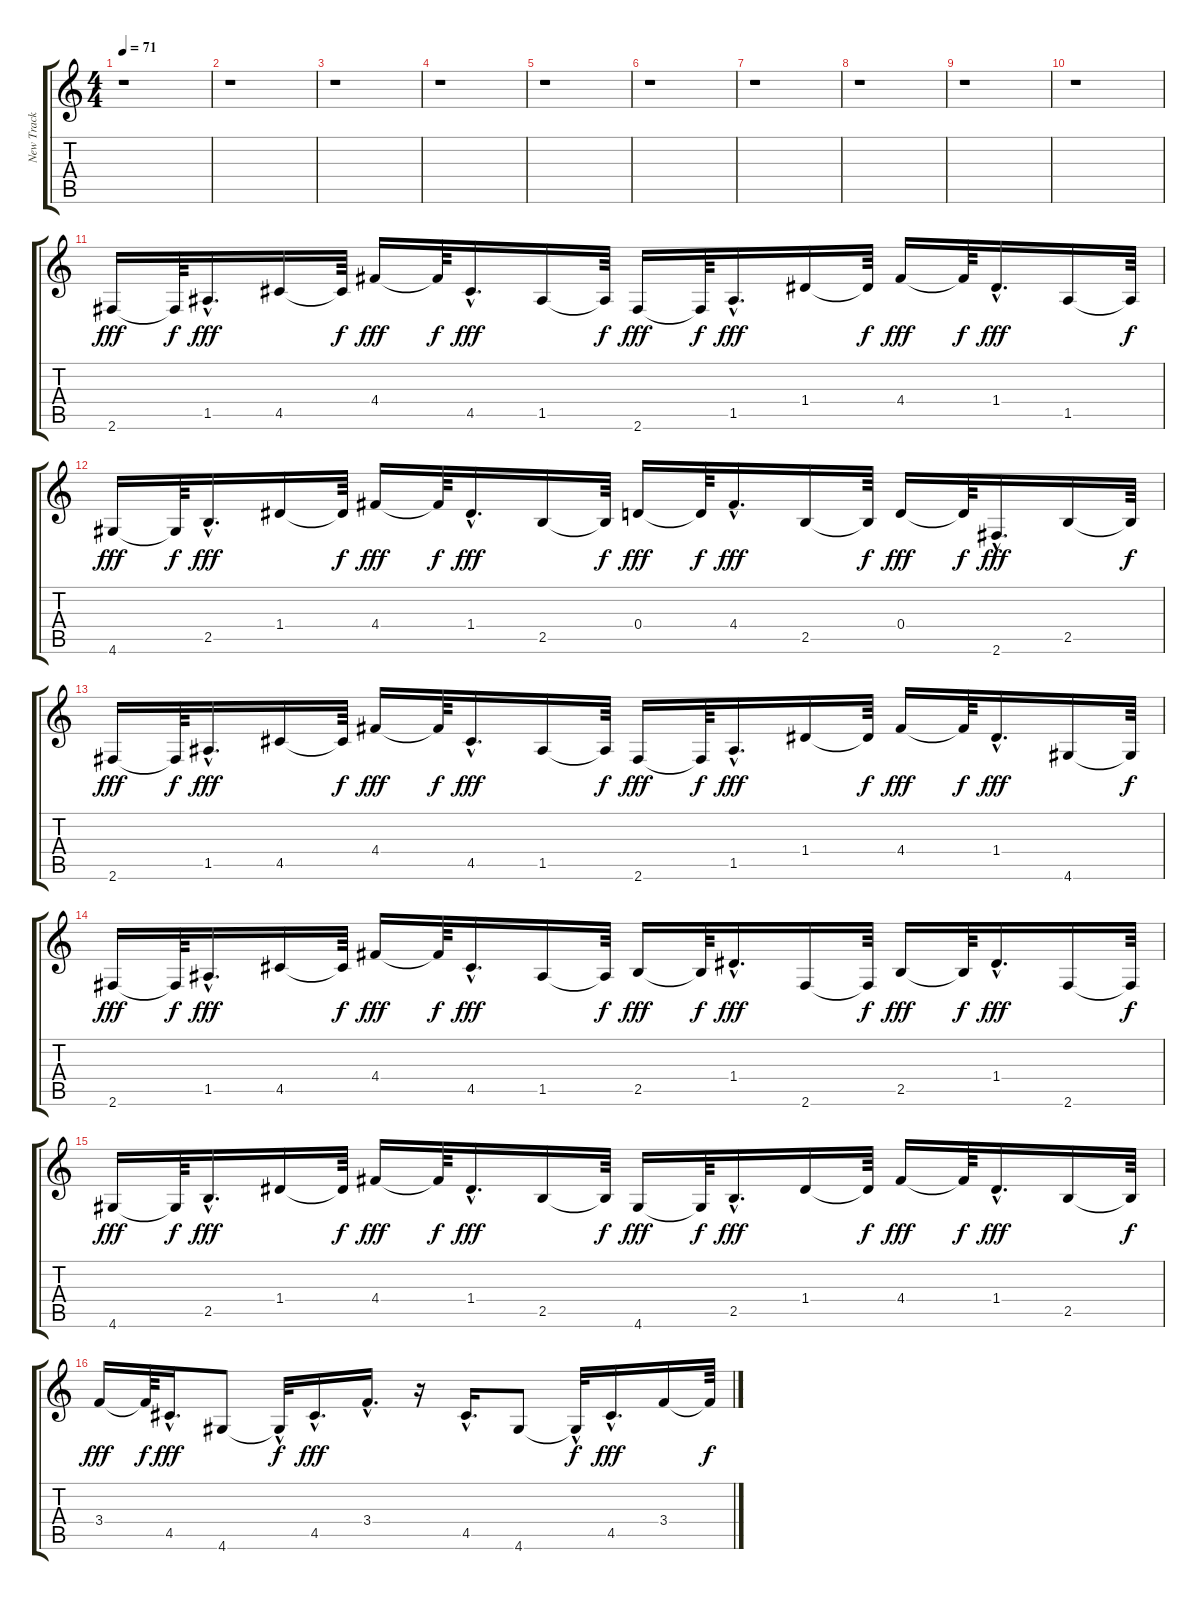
\track ("New Track           " "New Track ") {instrument acousticguitarsteel}
\staff {score tabs}
\tuning (E4 B3 G3 D3 A2 E2) {hide}
\ts (4 4)
\tempo 71
\clef g2
\ks c
r.1{dy fff instrument acousticguitarsteel} |
r.1 |
r.1 |
r.1 |
r.1 |
r.1 |
r.1 |
r.1 |
r.1 |
r.1 |
2.6.16 2.6{t}.64{dy f} 1.5{hac}.16{d dy fff} 4.5.16 4.5{t}.64{dy f} 4.4.16{dy fff} 4.4{t}.64{dy f} 4.5{hac}.16{d dy fff} 1.5.16 1.5{t}.64{dy f} 2.6.16{dy fff} 2.6{t}.64{dy f} 1.5{hac}.16{d dy fff} 1.4.16 1.4{t}.64{dy f} 4.4.16{dy fff} 4.4{t}.64{dy f} 1.4{hac}.16{d dy fff} 1.5.16 1.5{t}.64{dy f} |
4.6.16{dy fff} 4.6{t}.64{dy f} 2.5{hac}.16{d dy fff} 1.4.16 1.4{t}.64{dy f} 4.4.16{dy fff} 4.4{t}.64{dy f} 1.4{hac}.16{d dy fff} 2.5.16 2.5{t}.64{dy f} 0.4.16{dy fff} 0.4{t}.64{dy f} 4.4{hac}.16{d dy fff} 2.5.16 2.5{t}.64{dy f} 0.4.16{dy fff} 0.4{t}.64{dy f} 2.6{hac}.16{d dy fff} 2.5.16 2.5{t}.64{dy f} |
2.6.16{dy fff} 2.6{t}.64{dy f} 1.5{hac}.16{d dy fff} 4.5.16 4.5{t}.64{dy f} 4.4.16{dy fff} 4.4{t}.64{dy f} 4.5{hac}.16{d dy fff} 1.5.16 1.5{t}.64{dy f} 2.6.16{dy fff} 2.6{t}.64{dy f} 1.5{hac}.16{d dy fff} 1.4.16 1.4{t}.64{dy f} 4.4.16{dy fff} 4.4{t}.64{dy f} 1.4{hac}.16{d dy fff} 4.6.16 4.6{t}.64{dy f} |
2.6.16{dy fff} 2.6{t}.64{dy f} 1.5{hac}.16{d dy fff} 4.5.16 4.5{t}.64{dy f} 4.4.16{dy fff} 4.4{t}.64{dy f} 4.5{hac}.16{d dy fff} 1.5.16 1.5{t}.64{dy f} 2.5.16{dy fff} 2.5{t}.64{dy f} 1.4{hac}.16{d dy fff} 2.6.16 2.6{t}.64{dy f} 2.5.16{dy fff} 2.5{t}.64{dy f} 1.4{hac}.16{d dy fff} 2.6.16 2.6{t}.64{dy f} |
4.6.16{dy fff} 4.6{t}.64{dy f} 2.5{hac}.16{d dy fff} 1.4.16 1.4{t}.64{dy f} 4.4.16{dy fff} 4.4{t}.64{dy f} 1.4{hac}.16{d dy fff} 2.5.16 2.5{t}.64{dy f} 4.6.16{dy fff} 4.6{t}.64{dy f} 2.5{hac}.16{d dy fff} 1.4.16 1.4{t}.64{dy f} 4.4.16{dy fff} 4.4{t}.64{dy f} 1.4{hac}.16{d dy fff} 2.5.16 2.5{t}.64{dy f} |
3.4.16{dy fff} 3.4{t}.64{dy f} 4.5{hac}.16{d dy fff} 4.6.8 4.6{hac t}.32{dy f} 4.5{hac}.16{d dy fff} 3.4{hac}.16{d} r.16 4.5{hac}.16{d} 4.6.8 4.6{hac t}.32{dy f} 4.5{hac}.16{d dy fff} 3.4.16 3.4{t}.64{dy f}
